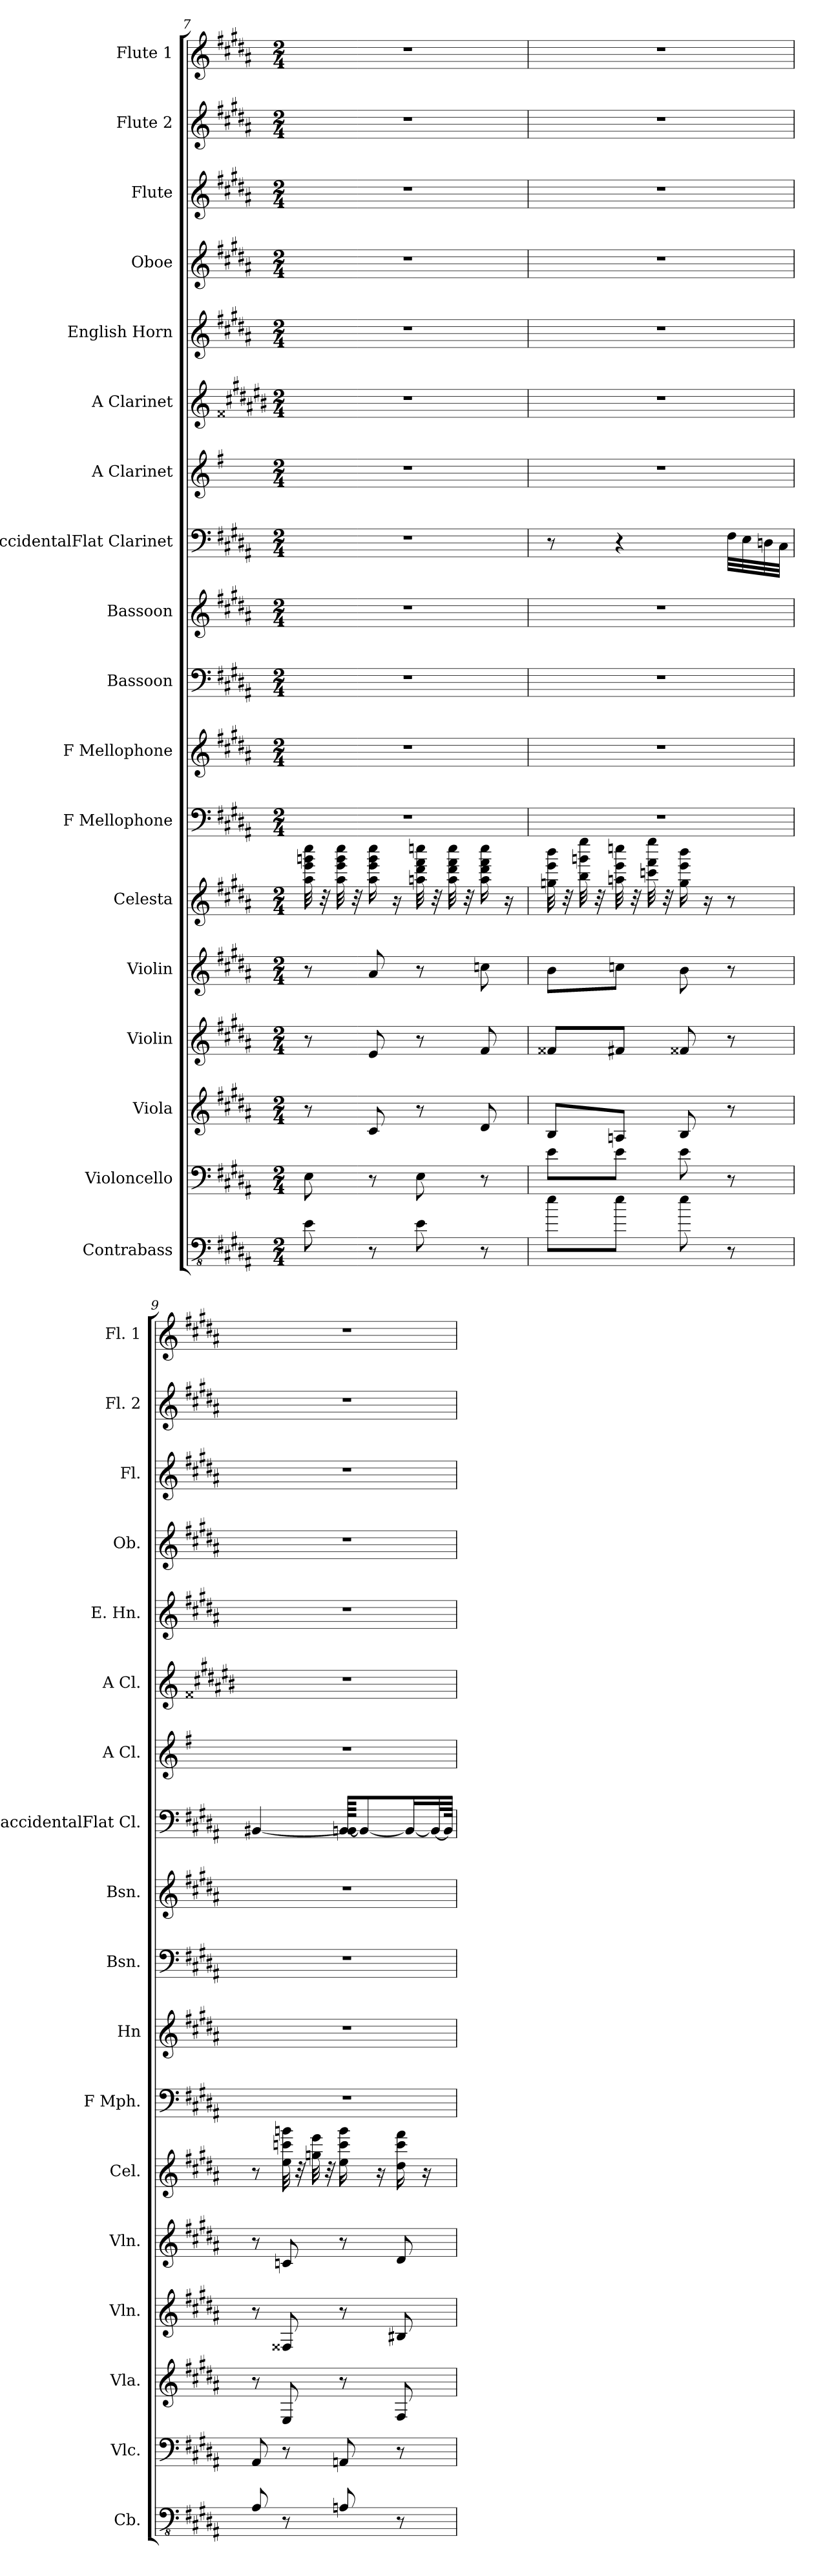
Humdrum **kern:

**kern	**kern	**kern	**kern	**kern	**kern	**kern	**kern	**kern	**kern	**kern	**kern	**kern	**kern	**kern	**kern	**kern	**kern
*part18	*part17	*part16	*part15	*part14	*part13	*part12	*part11	*part10	*part9	*part8	*part7	*part6	*part5	*part4	*part3	*part2	*part1
*staff18	*staff17	*staff16	*staff15	*staff14	*staff13	*staff12	*staff11	*staff10	*staff9	*staff8	*staff7	*staff6	*staff5	*staff4	*staff3	*staff2	*staff1
*I"Contrabass	*I"Violoncello	*I"Viola	*I"Violin	*I"Violin	*I"Celesta	*I"F Mellophone	*I"F Mellophone	*I"Bassoon	*I"Bassoon	*I"BaccidentalFlat Clarinet	*I"A Clarinet	*I"A Clarinet	*I"English Horn	*I"Oboe	*I"Flute	*I"Flute 2	*I"Flute 1
*I'Cb.	*I'Vlc.	*I'Vla.	*I'Vln.	*I'Vln.	*I'Cel.	*I'F Mph.	*I'Hn	*I'Bsn.	*I'Bsn.	*I'BaccidentalFlat Cl.	*I'A Cl.	*I'A Cl.	*I'E. Hn.	*I'Ob.	*I'Fl.	*I'Fl. 2	*I'Fl. 1
*clefFv4	*clefF4	*clefG2	*clefG2	*clefG2	*clefG2	*clefF4	*clefG2	*clefF4	*clefG2	*clefF4	*clefG2	*clefG2	*clefG2	*clefG2	*clefG2	*clefG2	*clefG2
*ITrd7c12	*	*	*	*	*	*ITrd4c7	*ITrd4c7	*	*	*ITrd1c2	*ITrd2c3	*ITrd2c3	*ITrd4c7	*	*	*	*
*k[f#c#g#d#a#]	*k[f#c#g#d#a#]	*k[f#c#g#d#a#]	*k[f#c#g#d#a#]	*k[f#c#g#d#a#]	*k[f#c#g#d#a#]	*k[f#c#g#d#]	*k[f#c#g#d#]	*k[f#c#g#d#a#]	*k[f#c#g#d#a#]	*k[f#c#g#]	*k[f#c#g#d#]	*k[f##c#g#d#a#e#b#]	*k[f#c#g#d#]	*k[f#c#g#d#a#]	*k[f#c#g#d#a#]	*k[f#c#g#d#a#]	*k[f#c#g#d#a#]
*M2/4	*M2/4	*M2/4	*M2/4	*M2/4	*M2/4	*M2/4	*M2/4	*M2/4	*M2/4	*M2/4	*M2/4	*M2/4	*M2/4	*M2/4	*M2/4	*M2/4	*M2/4
=7	=7	=7	=7	=7	=7	=7	=7	=7	=7	=7	=7	=7	=7	=7	=7	=7	=7
8EE\	8E\	8r	8r	8r	32aa#\ 32eee\ 32gggn\ 32cccc#\	2r	2r	2r	2r	2r	2r	2r	2r	2r	2r	2r	2r
.	.	.	.	.	32r	.	.	.	.	.	.	.	.	.	.	.	.
.	.	.	.	.	32aa#\ 32eee\ 32ggg\ 32cccc#\	.	.	.	.	.	.	.	.	.	.	.	.
.	.	.	.	.	32r	.	.	.	.	.	.	.	.	.	.	.	.
8r	8r	8c#/	8e/	8a#/	16aa#\ 16eee\ 16ggg\ 16cccc#\	.	.	.	.	.	.	.	.	.	.	.	.
.	.	.	.	.	16r	.	.	.	.	.	.	.	.	.	.	.	.
8EE\	8E\	8r	8r	8r	32aan\ 32ddd#\ 32fff#\ 32ccccn\	.	.	.	.	.	.	.	.	.	.	.	.
.	.	.	.	.	32r	.	.	.	.	.	.	.	.	.	.	.	.
.	.	.	.	.	32aa\ 32ddd#\ 32fff#\ 32cccc\	.	.	.	.	.	.	.	.	.	.	.	.
.	.	.	.	.	32r	.	.	.	.	.	.	.	.	.	.	.	.
8r	8r	8d#/	8f#/	8ccn\	16aa\ 16ddd#\ 16fff#\ 16cccc\	.	.	.	.	.	.	.	.	.	.	.	.
.	.	.	.	.	16r	.	.	.	.	.	.	.	.	.	.	.	.
!!LO:PB:g=z
=8	=8	=8	=8	=8	=8	=8	=8	=8	=8	=8	=8	=8	=8	=8	=8	=8	=8
8E\L	8e\L	8B/L	8f##X/L	8b\L	32ggn\ 32eee\ 32bbb\	2r	2r	2r	2r	8r	2r	2r	2r	2r	2r	2r	2r
.	.	.	.	.	32r	.	.	.	.	.	.	.	.	.	.	.	.
.	.	.	.	.	32bb\ 32gggn\ 32eeee\	.	.	.	.	.	.	.	.	.	.	.	.
.	.	.	.	.	32r	.	.	.	.	.	.	.	.	.	.	.	.
8E\J	8e\J	8An/J	8f#X/J	8ccn\J	32aan\ 32eee\ 32ccccn\	.	.	.	.	4r	.	.	.	.	.	.	.
.	.	.	.	.	32r	.	.	.	.	.	.	.	.	.	.	.	.
.	.	.	.	.	32cccn\ 32fff#\ 32eeee\	.	.	.	.	.	.	.	.	.	.	.	.
.	.	.	.	.	32r	.	.	.	.	.	.	.	.	.	.	.	.
8E\	8e\	8B/	8f##X/	8b\	16gg\ 16eee\ 16bbb\	.	.	.	.	.	.	.	.	.	.	.	.
.	.	.	.	.	16r	.	.	.	.	.	.	.	.	.	.	.	.
8r	8r	8r	8r	8r	8r	.	.	.	.	32E\LLL	.	.	.	.	.	.	.
.	.	.	.	.	.	.	.	.	.	32D\	.	.	.	.	.	.	.
.	.	.	.	.	.	.	.	.	.	32Cn\	.	.	.	.	.	.	.
.	.	.	.	.	.	.	.	.	.	32BB\JJJ	.	.	.	.	.	.	.
=9	=9	=9	=9	=9	=9	=9	=9	=9	=9	=9	=9	=9	=9	=9	=9	=9	=9
8AAA#/	8AA#/	8r	8r	8r	8r	2r	2r	2r	2r	[4AA#X/	2r	2r	2r	2r	2r	2r	2r
8r	8r	8E/	8F##X/	8cn/	32ee\ 32cccn\ 32gggn\	.	.	.	.	.	.	.	.	.	.	.	.
.	.	.	.	.	32r	.	.	.	.	.	.	.	.	.	.	.	.
.	.	.	.	.	32ggn\ 32eee\	.	.	.	.	.	.	.	.	.	.	.	.
.	.	.	.	.	32r	.	.	.	.	.	.	.	.	.	.	.	.
8AAAn/	8AAn/	8r	8r	8r	16ee\ 16ccc\ 16ggg\	.	.	.	.	[64AAn/ 64AA#/]KKKL	.	.	.	.	.	.	.
.	.	.	.	.	.	.	.	.	.	8AA/_	.	.	.	.	.	.	.
.	.	.	.	.	16r	.	.	.	.	.	.	.	.	.	.	.	.
8r	8r	8F#/	8B#X/	8d#/	16dd#\ 16ccc\ 16fff#\	.	.	.	.	.	.	.	.	.	.	.	.
.	.	.	.	.	.	.	.	.	.	16AA/L_	.	.	.	.	.	.	.
.	.	.	.	.	16r	.	.	.	.	.	.	.	.	.	.	.	.
.	.	.	.	.	.	.	.	.	.	32AA/L_	.	.	.	.	.	.	.
.	.	.	.	.	.	.	.	.	.	64AA/JJJk]	.	.	.	.	.	.	.
=	=	=	=	=	=	=	=	=	=	=	=	=	=	=	=	=	=
*-	*-	*-	*-	*-	*-	*-	*-	*-	*-	*-	*-	*-	*-	*-	*-	*-	*-
